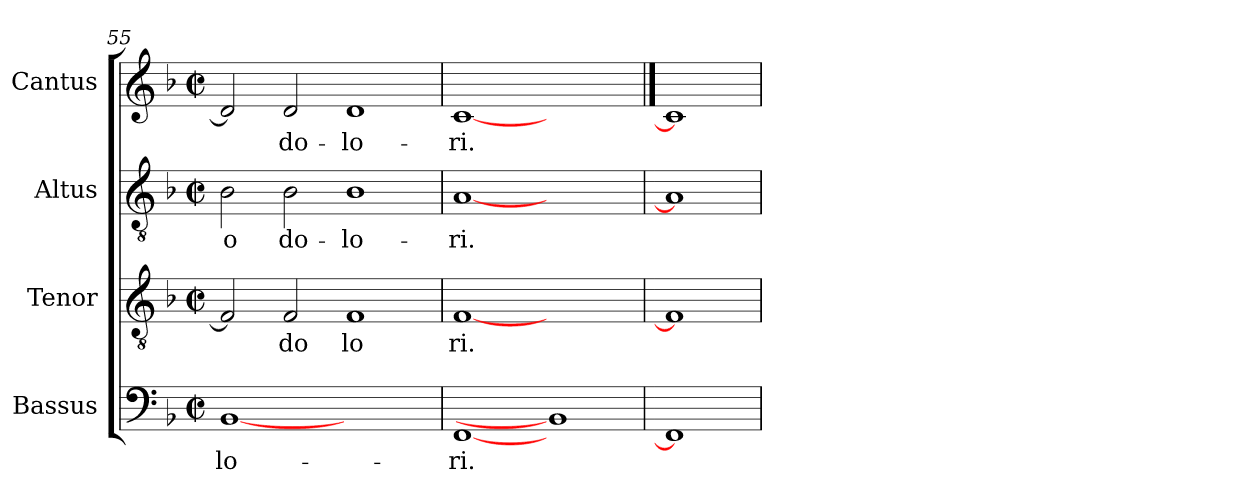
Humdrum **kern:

**kern	**text	**kern	**text	**kern	**text	**kern	**text
*part4	*part4	*part3	*part3	*part2	*part2	*part1	*part1
*staff4	*staff4	*staff3	*staff3	*staff2	*staff2	*staff1	*staff1
*I"Bassus	*	*I"Tenor	*	*I"Altus	*	*I"Cantus	*
*clefF4	*	*clefGv2	*	*clefGv2	*	*clefG2	*
*k[b-]	*	*k[b-]	*	*k[b-]	*	*k[b-]	*
*F:	*	*F:	*	*F:	*	*F:	*
*M2/2	*	*M2/2	*	*M2/2	*	*M2/2	*
*met(c|)	*	*met(c|)	*	*met(c|)	*	*met(c|)	*
=55	=55	=55	=55	=55	=55	=55	=55
!	!LO:LY:b:cj	!	!	!	!LO:LY:b:cj	!	!
[1BB-	-lo-	2F/]	.	2B-\	-o	2d/]	.
!	!	!	!LO:LY:b:cj	!	!LO:LY:b:cj	!	!LO:LY:b:cj
.	.	2F/	do	2B-\	do-	2d/	do-
!	!	!	!LO:LY:b:cj	!	!LO:LY:b:cj	!	!LO:LY:b:cj
1ryy	.	1F	lo	1B-	-lo-	1d	-lo-
=56	=56	=56	=56	=56	=56	=56	=56
!	!LO:LY:b:cj	!	!LO:LY:b:cj	!	!LO:LY:b:cj	!	!LO:LY:b:cj
[1FF	-ri.	[1F	ri.	[1A	-ri.	[1c	-ri.
1BB-]	.	1ryy	.	1ryy	.	1ryy	.
=57	==57	=57	==57	=57	==57	==57	==57
1FF]	.	1F]	.	1A]	.	1c]	.
=	=	=	=	=	=	=	=
*-	*-	*-	*-	*-	*-	*-	*-
